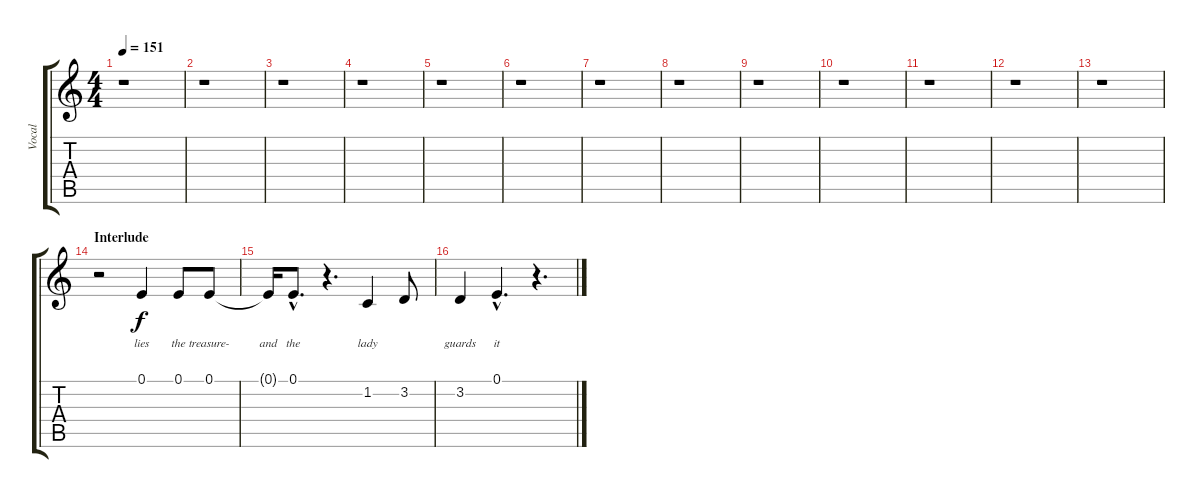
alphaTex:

\track ("Vocal" "Vocal") {instrument cello}
\staff {score tabs}
\tuning (E4 B3 G3 D3 A2 E2) {hide}
\ts (4 4)
\tempo 151
\clef g2
\ks c
r.1{dy f} |
r.1 |
r.1 |
r.1 |
r.1 |
r.1 |
r.1 |
r.1 |
r.1 |
r.1 |
r.1 |
r.1 |
r.1 |
\section ("" "Interlude")
r.2 0.1.4{lyrics (0 "") lyrics (1 "lies") lyrics (2 "") lyrics (3 "") lyrics (4 "")} 0.1.8{lyrics (0 "") lyrics (1 "the") lyrics (2 "") lyrics (3 "") lyrics (4 "")} 0.1.8{lyrics (0 "") lyrics (1 "treasure-") lyrics (2 "") lyrics (3 "") lyrics (4 "")} |
0.1{t}.16{lyrics (0 "") lyrics (1 "and") lyrics (2 "") lyrics (3 "") lyrics (4 "")} 0.1{hac}.8{d lyrics (0 "") lyrics (1 "the") lyrics (2 "") lyrics (3 "") lyrics (4 "")} r.4{d} 1.2.4{lyrics (0 "") lyrics (1 "lady") lyrics (2 "") lyrics (3 "") lyrics (4 "")} 3.2.8{lyrics (0 "") lyrics (1 "") lyrics (2 "") lyrics (3 "") lyrics (4 "")} |
3.2.4{lyrics (0 "") lyrics (1 "guards") lyrics (2 "") lyrics (3 "") lyrics (4 "")} 0.1{hac}.4{d lyrics (0 "") lyrics (1 "it") lyrics (2 "") lyrics (3 "") lyrics (4 "")} r.4{d}
